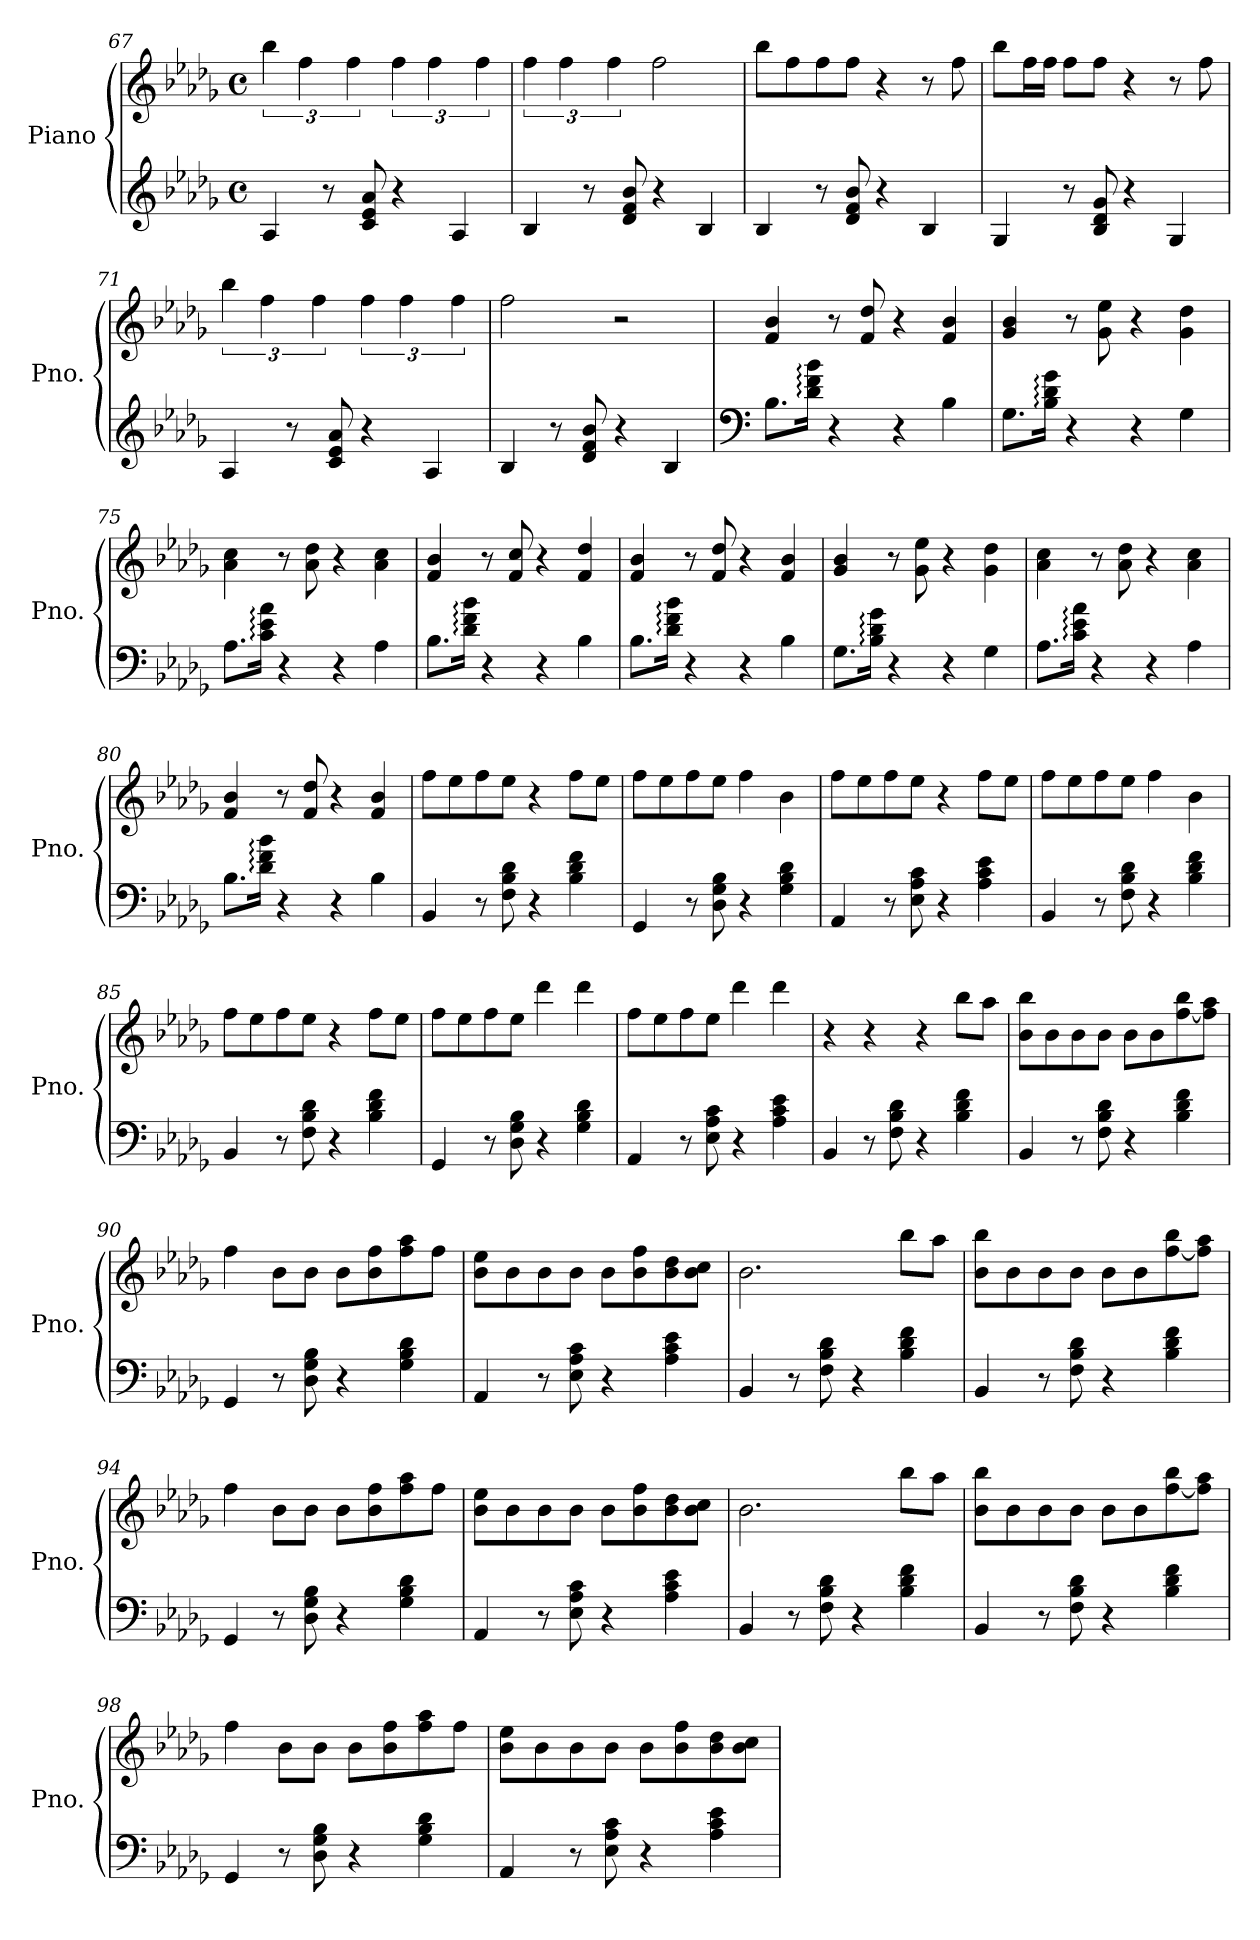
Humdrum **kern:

**kern	**kern
*part1	*part1
*staff2	*staff1
*I"Piano	*
*I'Pno.	*
!!LO:LB:g=z
*clefG2	*clefG2
*k[b-e-a-d-g-]	*k[b-e-a-d-g-]
*M4/4	*M4/4
*met(c)	*met(c)
=67	=67
4A-/	6bb-\
.	6ff\
8r	.
.	6ff\
8c/ 8e-/ 8a-/	.
4r	6ff\
.	6ff\
4A-/	.
.	6ff\
=68	=68
4B-/	6ff\
.	6ff\
8r	.
.	6ff\
8d-/ 8f/ 8b-/	.
4r	2ff\
4B-/	.
=69	=69
4B-/	8bb-\L
.	8ff\
8r	8ff\
8d-/ 8f/ 8b-/	8ff\J
4r	4r
4B-/	8r
.	8ff\
=70	=70
4G-/	8bb-\L
.	16ff\L
.	16ff\JJ
8r	8ff\L
8B-/ 8d-/ 8g-/	8ff\J
4r	4r
4G-/	8r
.	8ff\
=71	=71
4A-/	6bb-\
.	6ff\
8r	.
.	6ff\
8c/ 8e-/ 8a-/	.
4r	6ff\
.	6ff\
4A-/	.
.	6ff\
!!LO:LB:g=z
=72	=72
4B-/	2ff\
8r	.
8d-/ 8f/ 8b-/	.
4r	2r
4B-/	.
=73	=73
*clefF4	*
8.B-\L	4f/ 4b-/
16d-\: 16f\: 16b-\:Jk	.
4r	8r
.	8f/ 8dd-/
4r	4r
4B-\	4f/ 4b-/
=74	=74
8.G-\L	4g-/ 4b-/
16B-\: 16d-\: 16g-\:Jk	.
4r	8r
.	8g-\ 8ee-\
4r	4r
4G-\	4g-\ 4dd-\
=75	=75
8.A-\L	4a-\ 4cc\
16c\: 16e-\: 16a-\:Jk	.
4r	8r
.	8a-\ 8dd-\
4r	4r
4A-\	4a-\ 4cc\
=76	=76
8.B-\L	4f/ 4b-/
16d-\: 16f\: 16b-\:Jk	.
4r	8r
.	8f/ 8cc/
4r	4r
4B-\	4f/ 4dd-/
!!LO:LB:g=z
=77	=77
8.B-\L	4f/ 4b-/
16d-\: 16f\: 16b-\:Jk	.
4r	8r
.	8f/ 8dd-/
4r	4r
4B-\	4f/ 4b-/
=78	=78
8.G-\L	4g-/ 4b-/
16B-\: 16d-\: 16g-\:Jk	.
4r	8r
.	8g-\ 8ee-\
4r	4r
4G-\	4g-\ 4dd-\
=79	=79
8.A-\L	4a-\ 4cc\
16c\: 16e-\: 16a-\:Jk	.
4r	8r
.	8a-\ 8dd-\
4r	4r
4A-\	4a-\ 4cc\
=80	=80
8.B-\L	4f/ 4b-/
16d-\: 16f\: 16b-\:Jk	.
4r	8r
.	8f/ 8dd-/
4r	4r
4B-\	4f/ 4b-/
=81	=81
4BB-/	8ff\L
.	8ee-\
8r	8ff\
8F\ 8B-\ 8d-\	8ee-\J
4r	4r
4B-\ 4d-\ 4f\	8ff\L
.	8ee-\J
!!LO:LB:g=z
=82	=82
4GG-/	8ff\L
.	8ee-\
8r	8ff\
8D-\ 8G-\ 8B-\	8ee-\J
4r	4ff\
4G-\ 4B-\ 4d-\	4b-\
=83	=83
4AA-/	8ff\L
.	8ee-\
8r	8ff\
8E-\ 8A-\ 8c\	8ee-\J
4r	4r
4A-\ 4c\ 4e-\	8ff\L
.	8ee-\J
=84	=84
4BB-/	8ff\L
.	8ee-\
8r	8ff\
8F\ 8B-\ 8d-\	8ee-\J
4r	4ff\
4B-\ 4d-\ 4f\	4b-\
=85	=85
4BB-/	8ff\L
.	8ee-\
8r	8ff\
8F\ 8B-\ 8d-\	8ee-\J
4r	4r
4B-\ 4d-\ 4f\	8ff\L
.	8ee-\J
=86	=86
4GG-/	8ff\L
.	8ee-\
8r	8ff\
8D-\ 8G-\ 8B-\	8ee-\J
4r	4ddd-\
4G-\ 4B-\ 4d-\	4ddd-\
=87	=87
4AA-/	8ff\L
.	8ee-\
8r	8ff\
8E-\ 8A-\ 8c\	8ee-\J
4r	4ddd-\
4A-\ 4c\ 4e-\	4ddd-\
!!LO:PB:g=z
=88	=88
4BB-/	4r
8r	4r
8F\ 8B-\ 8d-\	.
4r	4r
4B-\ 4d-\ 4f\	8bb-\L
.	8aa-\J
=89	=89
4BB-/	8b-\ 8bb-\L
.	8b-\
8r	8b-\
8F\ 8B-\ 8d-\	8b-\J
4r	8b-\L
.	8b-\
4B-\ 4d-\ 4f\	[8ff\ 8bb-\
.	8ff\] 8aa-\J
=90	=90
4GG-/	4ff\
8r	8b-\L
8D-\ 8G-\ 8B-\	8b-\J
4r	8b-\L
.	8b-\ 8ff\
4G-\ 4B-\ 4d-\	8ff\ 8aa-\
.	8ff\J
=91	=91
4AA-/	8b-\ 8ee-\L
.	8b-\
8r	8b-\
8E-\ 8A-\ 8c\	8b-\J
4r	8b-\L
.	8b-\ 8ff\
4A-\ 4c\ 4e-\	8b-\ 8dd-\
.	8b-\ 8cc\J
=92	=92
4BB-/	2.b-\
8r	.
8F\ 8B-\ 8d-\	.
4r	.
4B-\ 4d-\ 4f\	8bb-\L
.	8aa-\J
!!LO:LB:g=z
=93	=93
4BB-/	8b-\ 8bb-\L
.	8b-\
8r	8b-\
8F\ 8B-\ 8d-\	8b-\J
4r	8b-\L
.	8b-\
4B-\ 4d-\ 4f\	[8ff\ 8bb-\
.	8ff\] 8aa-\J
=94	=94
4GG-/	4ff\
8r	8b-\L
8D-\ 8G-\ 8B-\	8b-\J
4r	8b-\L
.	8b-\ 8ff\
4G-\ 4B-\ 4d-\	8ff\ 8aa-\
.	8ff\J
=95	=95
4AA-/	8b-\ 8ee-\L
.	8b-\
8r	8b-\
8E-\ 8A-\ 8c\	8b-\J
4r	8b-\L
.	8b-\ 8ff\
4A-\ 4c\ 4e-\	8b-\ 8dd-\
.	8b-\ 8cc\J
=96	=96
4BB-/	2.b-\
8r	.
8F\ 8B-\ 8d-\	.
4r	.
4B-\ 4d-\ 4f\	8bb-\L
.	8aa-\J
=97	=97
4BB-/	8b-\ 8bb-\L
.	8b-\
8r	8b-\
8F\ 8B-\ 8d-\	8b-\J
4r	8b-\L
.	8b-\
4B-\ 4d-\ 4f\	[8ff\ 8bb-\
.	8ff\] 8aa-\J
!!LO:LB:g=z
=98	=98
4GG-/	4ff\
8r	8b-\L
8D-\ 8G-\ 8B-\	8b-\J
4r	8b-\L
.	8b-\ 8ff\
4G-\ 4B-\ 4d-\	8ff\ 8aa-\
.	8ff\J
=99	=99
4AA-/	8b-\ 8ee-\L
.	8b-\
8r	8b-\
8E-\ 8A-\ 8c\	8b-\J
4r	8b-\L
.	8b-\ 8ff\
4A-\ 4c\ 4e-\	8b-\ 8dd-\
.	8b-\ 8cc\J
=	=
*-	*-
